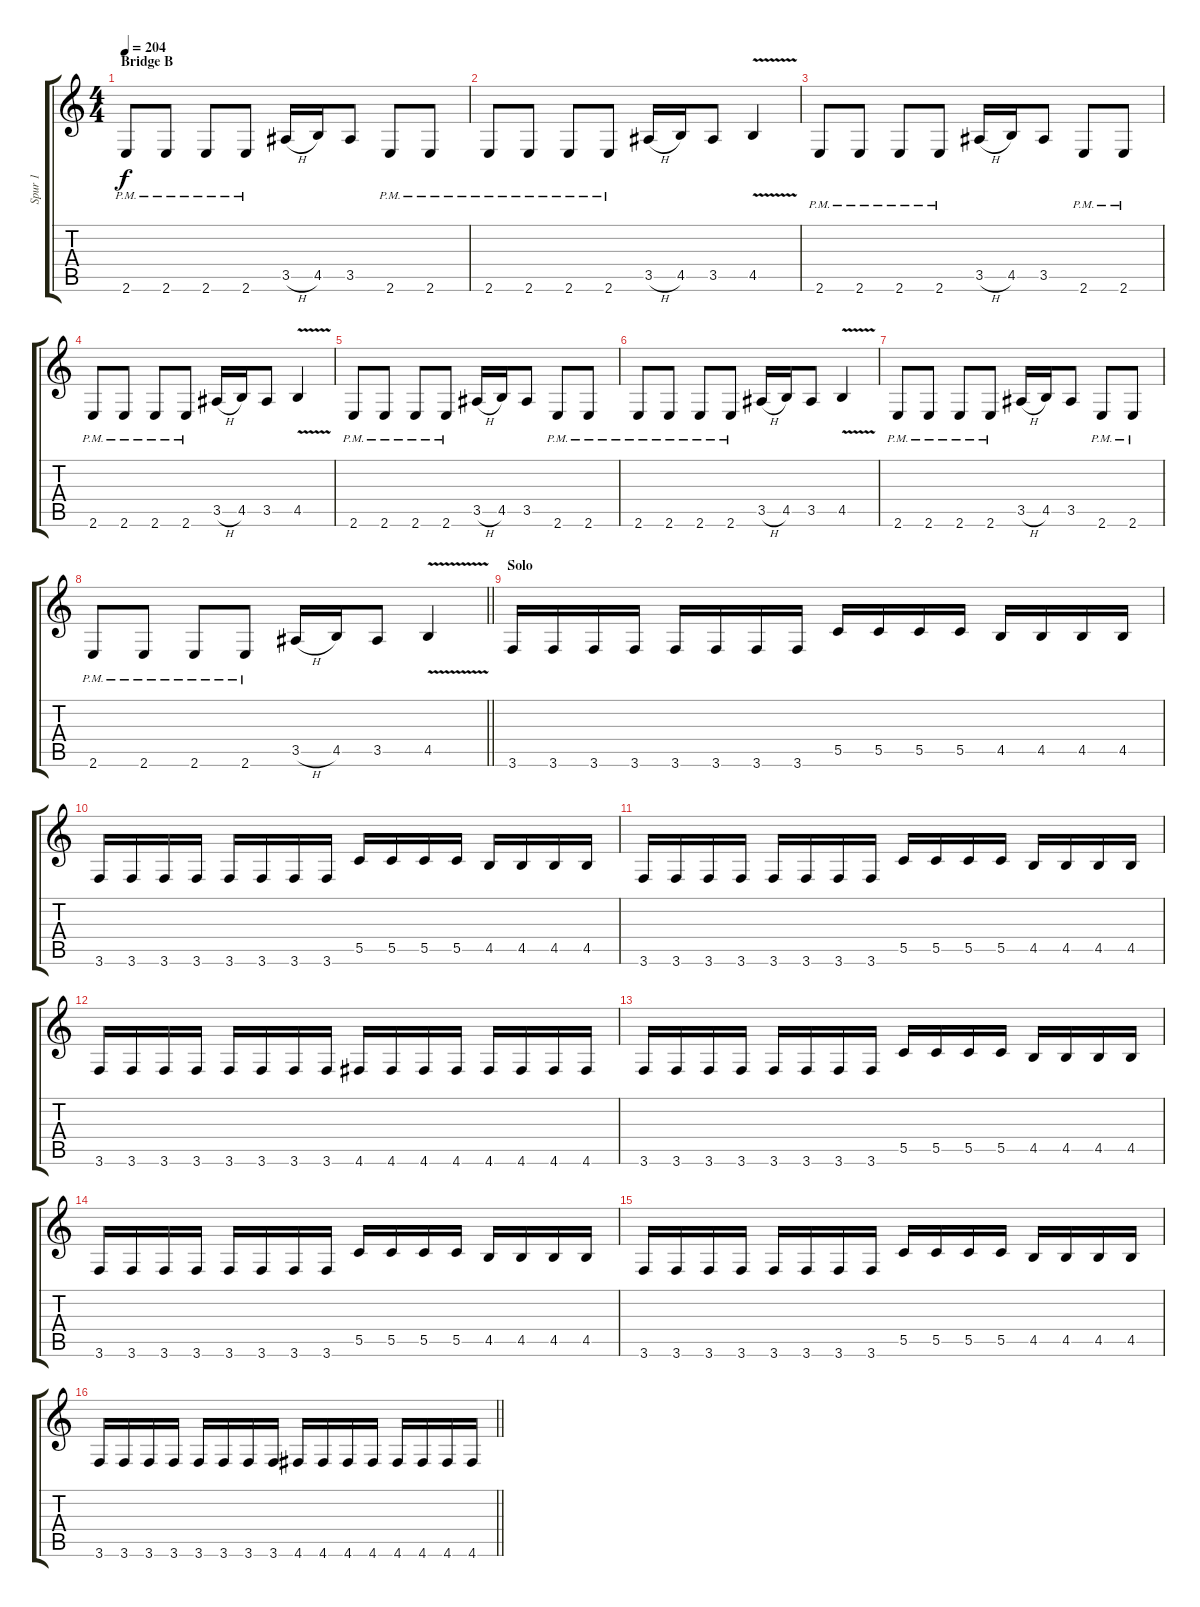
\track ("Spur 1" "Spur 1") {instrument distortionguitar}
\staff {score tabs}
\tuning (D4 A3 F3 C3 G2 D2) {hide}
\ts (4 4)
\section ("" "Bridge B")
\tempo 204
\clef g2
\ks c
2.6{pm}.8{dy f} 2.6{pm}.8 2.6{pm}.8 2.6{pm}.8 3.5{h}.16 4.5.16 3.5.8 2.6{pm}.8 2.6{pm}.8 |
2.6{pm}.8 2.6{pm}.8 2.6{pm}.8 2.6{pm}.8 3.5{h}.16 4.5.16 3.5.8 4.5{v}.4 |
2.6{pm}.8 2.6{pm}.8 2.6{pm}.8 2.6{pm}.8 3.5{h}.16 4.5.16 3.5.8 2.6{pm}.8 2.6{pm}.8 |
2.6{pm}.8 2.6{pm}.8 2.6{pm}.8 2.6{pm}.8 3.5{h}.16 4.5.16 3.5.8 4.5{v}.4 |
2.6{pm}.8 2.6{pm}.8 2.6{pm}.8 2.6{pm}.8 3.5{h}.16 4.5.16 3.5.8 2.6{pm}.8 2.6{pm}.8 |
2.6{pm}.8 2.6{pm}.8 2.6{pm}.8 2.6{pm}.8 3.5{h}.16 4.5.16 3.5.8 4.5{v}.4 |
2.6{pm}.8 2.6{pm}.8 2.6{pm}.8 2.6{pm}.8 3.5{h}.16 4.5.16 3.5.8 2.6{pm}.8 2.6{pm}.8 |
\barLineRight lightlight
2.6{pm}.8 2.6{pm}.8 2.6{pm}.8 2.6{pm}.8 3.5{h}.16 4.5.16 3.5.8 4.5{v}.4 |
\section ("" "Solo")
3.6.16 3.6.16 3.6.16 3.6.16 3.6.16 3.6.16 3.6.16 3.6.16 5.5.16 5.5.16 5.5.16 5.5.16 4.5.16 4.5.16 4.5.16 4.5.16 |
3.6.16 3.6.16 3.6.16 3.6.16 3.6.16 3.6.16 3.6.16 3.6.16 5.5.16 5.5.16 5.5.16 5.5.16 4.5.16 4.5.16 4.5.16 4.5.16 |
3.6.16 3.6.16 3.6.16 3.6.16 3.6.16 3.6.16 3.6.16 3.6.16 5.5.16 5.5.16 5.5.16 5.5.16 4.5.16 4.5.16 4.5.16 4.5.16 |
3.6.16 3.6.16 3.6.16 3.6.16 3.6.16 3.6.16 3.6.16 3.6.16 4.6.16 4.6.16 4.6.16 4.6.16 4.6.16 4.6.16 4.6.16 4.6.16 |
3.6.16 3.6.16 3.6.16 3.6.16 3.6.16 3.6.16 3.6.16 3.6.16 5.5.16 5.5.16 5.5.16 5.5.16 4.5.16 4.5.16 4.5.16 4.5.16 |
3.6.16 3.6.16 3.6.16 3.6.16 3.6.16 3.6.16 3.6.16 3.6.16 5.5.16 5.5.16 5.5.16 5.5.16 4.5.16 4.5.16 4.5.16 4.5.16 |
3.6.16 3.6.16 3.6.16 3.6.16 3.6.16 3.6.16 3.6.16 3.6.16 5.5.16 5.5.16 5.5.16 5.5.16 4.5.16 4.5.16 4.5.16 4.5.16 |
\barLineRight lightlight
3.6.16 3.6.16 3.6.16 3.6.16 3.6.16 3.6.16 3.6.16 3.6.16 4.6.16 4.6.16 4.6.16 4.6.16 4.6.16 4.6.16 4.6.16 4.6.16
